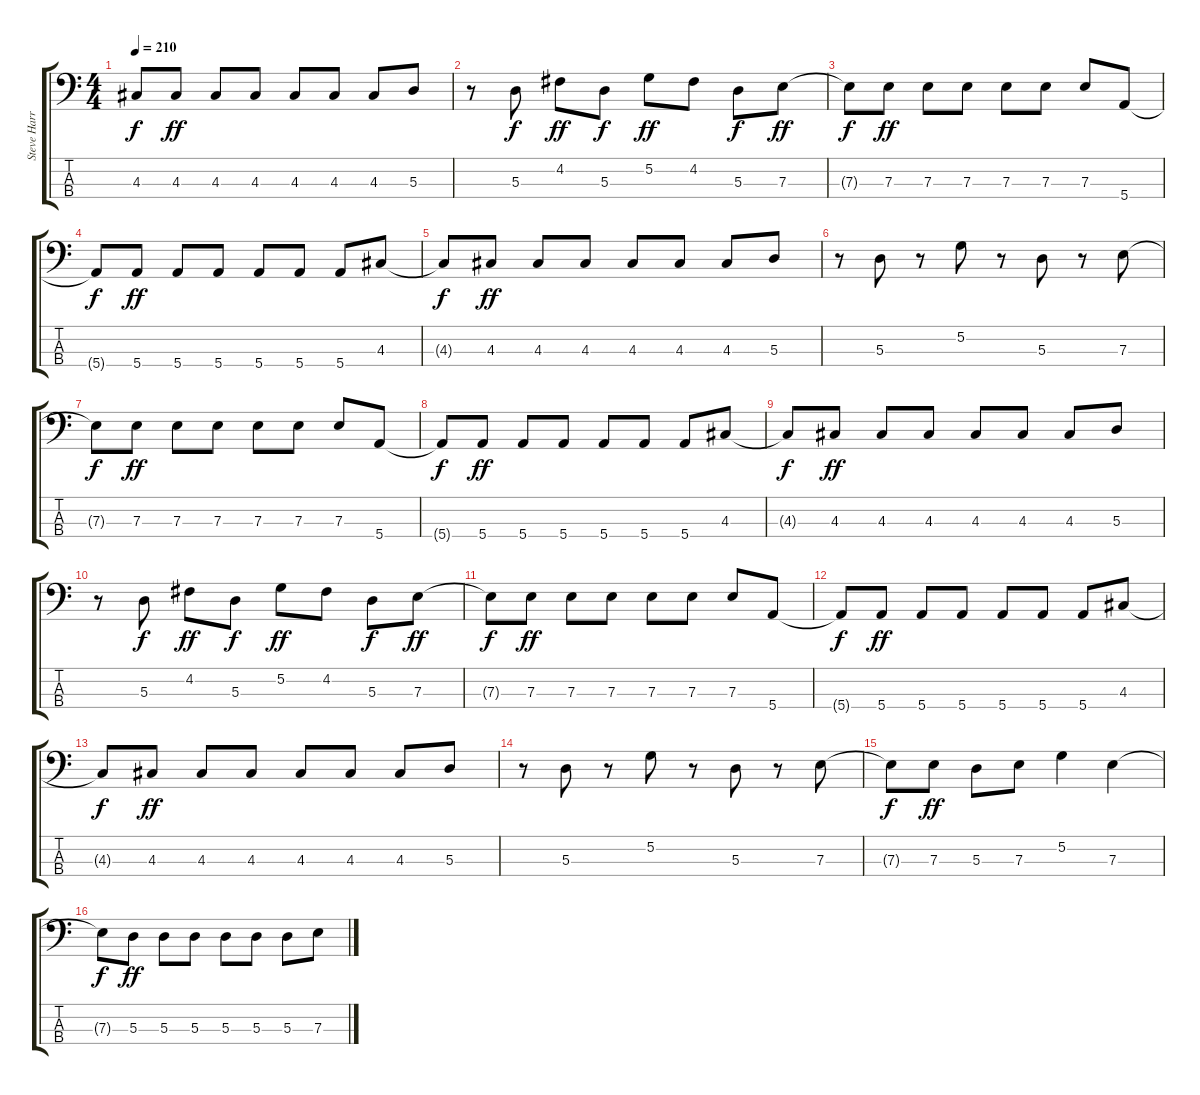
\track ("Steve Harris" "Steve Harr") {instrument electricbassfinger}
\staff {score tabs}
\tuning (G2 D2 A1 E1) {hide}
\ts (4 4)
\tempo 210
\clef f4
\ks c
4.3{t}.8{dy f} 4.3.8{dy ff} 4.3.8 4.3.8 4.3.8 4.3.8 4.3.8 5.3.8 |
r.8 5.3.8{dy f} 4.2.8{dy ff} 5.3.8{dy f} 5.2.8{dy ff} 4.2.8 5.3.8{dy f} 7.3.8{dy ff} |
7.3{t}.8{dy f} 7.3.8{dy ff} 7.3.8 7.3.8 7.3.8 7.3.8 7.3.8 5.4.8 |
5.4{t}.8{dy f} 5.4.8{dy ff} 5.4.8 5.4.8 5.4.8 5.4.8 5.4.8 4.3.8 |
4.3{t}.8{dy f} 4.3.8{dy ff} 4.3.8 4.3.8 4.3.8 4.3.8 4.3.8 5.3.8 |
r.8 5.3.8 r.8 5.2.8 r.8 5.3.8 r.8 7.3.8 |
7.3{t}.8{dy f} 7.3.8{dy ff} 7.3.8 7.3.8 7.3.8 7.3.8 7.3.8 5.4.8 |
5.4{t}.8{dy f} 5.4.8{dy ff} 5.4.8 5.4.8 5.4.8 5.4.8 5.4.8 4.3.8 |
4.3{t}.8{dy f} 4.3.8{dy ff} 4.3.8 4.3.8 4.3.8 4.3.8 4.3.8 5.3.8 |
r.8 5.3.8{dy f} 4.2.8{dy ff} 5.3.8{dy f} 5.2.8{dy ff} 4.2.8 5.3.8{dy f} 7.3.8{dy ff} |
7.3{t}.8{dy f} 7.3.8{dy ff} 7.3.8 7.3.8 7.3.8 7.3.8 7.3.8 5.4.8 |
5.4{t}.8{dy f} 5.4.8{dy ff} 5.4.8 5.4.8 5.4.8 5.4.8 5.4.8 4.3.8 |
4.3{t}.8{dy f} 4.3.8{dy ff} 4.3.8 4.3.8 4.3.8 4.3.8 4.3.8 5.3.8 |
r.8 5.3.8 r.8 5.2.8 r.8 5.3.8 r.8 7.3.8 |
7.3{t}.8{dy f} 7.3.8{dy ff} 5.3.8 7.3.8 5.2.4 7.3.4 |
7.3{t}.8{dy f} 5.3.8{dy ff} 5.3.8 5.3.8 5.3.8 5.3.8 5.3.8 7.3.8
